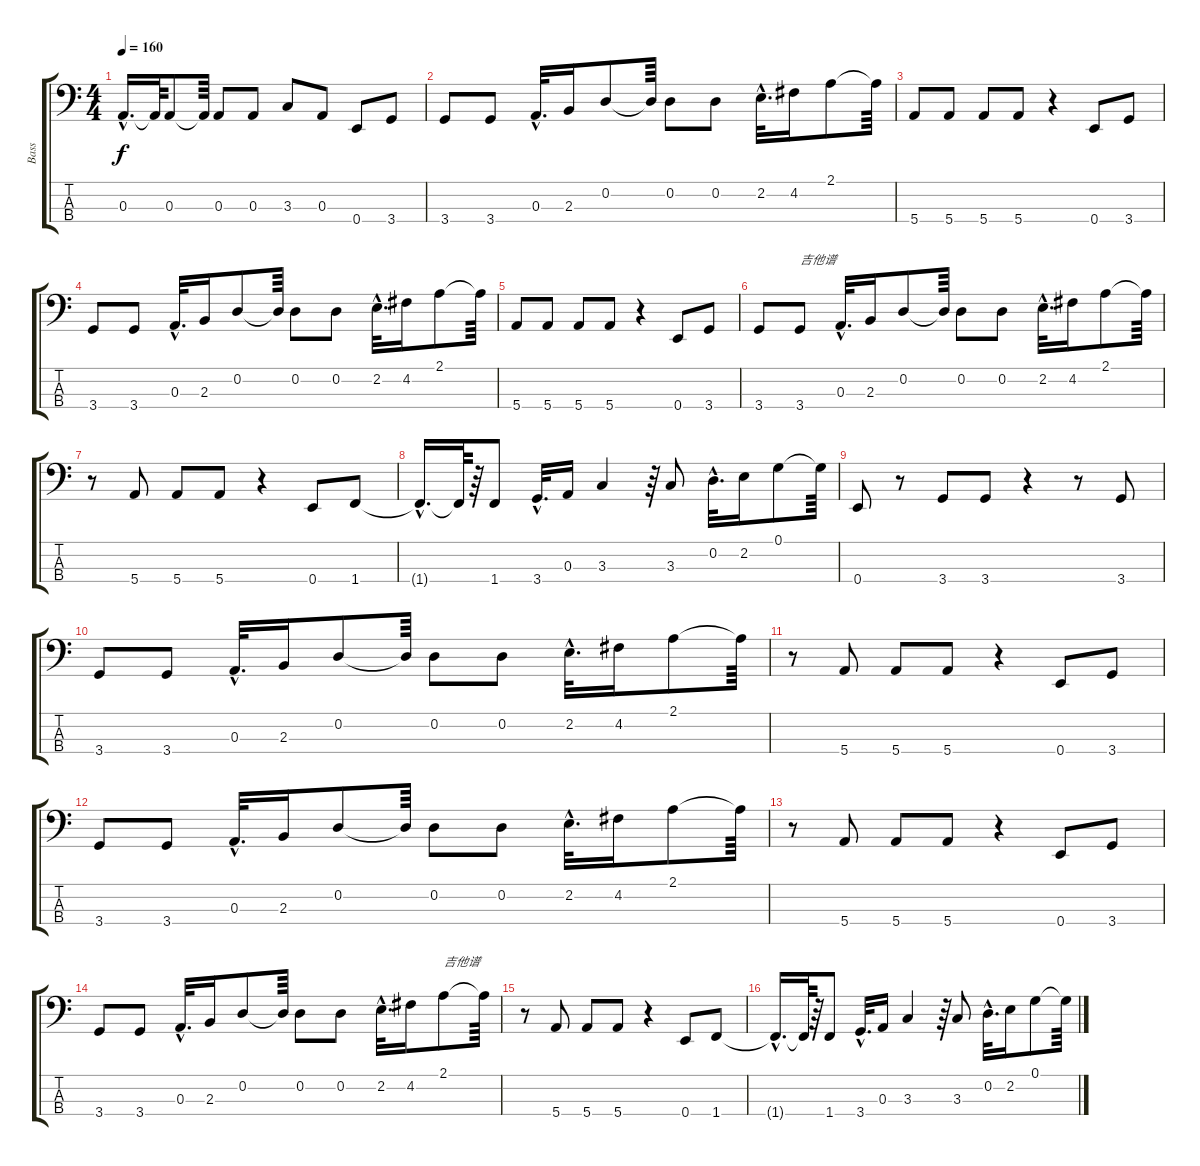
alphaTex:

\track ("Bass" "Bass") {instrument electricbassfinger}
\staff {score tabs}
\tuning (G2 D2 A1 E1) {hide}
\ts (4 4)
\tempo 160
\clef f4
\ks c
0.3{hac t}.16{d dy f} 0.3{t}.64 0.3.8 0.3{t}.64 0.3.8 0.3.8 3.3.8 0.3.8 0.4.8 3.4.8 |
3.4.8 3.4.8 0.3{hac}.32{d} 2.3.16 0.2.8 0.2{t}.64 0.2.8 0.2.8 2.2{hac}.32{d} 4.2.16 2.1.8 2.1{t}.64 |
5.4.8 5.4.8 5.4.8 5.4.8 r.4 0.4.8 3.4.8 |
3.4.8 3.4.8 0.3{hac}.32{d} 2.3.16 0.2.8 0.2{t}.64 0.2.8 0.2.8 2.2{hac}.32{d} 4.2.16 2.1.8 2.1{t}.64 |
5.4.8 5.4.8 5.4.8 5.4.8 r.4 0.4.8 3.4.8 |
3.4.8 3.4.8{txt "吉他谱"} 0.3{hac}.32{d} 2.3.16 0.2.8 0.2{t}.64 0.2.8 0.2.8 2.2{hac}.32{d} 4.2.16 2.1.8 2.1{t}.64 |
r.8 5.4.8 5.4.8 5.4.8 r.4 0.4.8 1.4.8 |
1.4{hac t}.16{d} 1.4{t}.64 r.64 1.4.8 3.4{hac}.32{d} 0.3.16 3.3.4 r.64 3.3.8 0.2{hac}.32{d} 2.2.16 0.1.8 0.1{t}.64 |
0.4.8 r.8 3.4.8 3.4.8 r.4 r.8 3.4.8 |
3.4.8 3.4.8 0.3{hac}.32{d} 2.3.16 0.2.8 0.2{t}.64 0.2.8 0.2.8 2.2{hac}.32{d} 4.2.16 2.1.8 2.1{t}.64 |
r.8 5.4.8 5.4.8 5.4.8 r.4 0.4.8 3.4.8 |
3.4.8 3.4.8 0.3{hac}.32{d} 2.3.16 0.2.8 0.2{t}.64 0.2.8 0.2.8 2.2{hac}.32{d} 4.2.16 2.1.8 2.1{t}.64 |
r.8 5.4.8 5.4.8 5.4.8 r.4 0.4.8 3.4.8 |
3.4.8 3.4.8 0.3{hac}.32{d} 2.3.16 0.2.8 0.2{t}.64 0.2.8 0.2.8 2.2{hac}.32{d} 4.2.16 2.1.8{txt "吉他谱"} 2.1{t}.64 |
r.8 5.4.8 5.4.8 5.4.8 r.4 0.4.8 1.4.8 |
1.4{hac t}.16{d} 1.4{t}.64 r.64 1.4.8 3.4{hac}.32{d} 0.3.16 3.3.4 r.64 3.3.8 0.2{hac}.32{d} 2.2.16 0.1.8 0.1{t}.64
